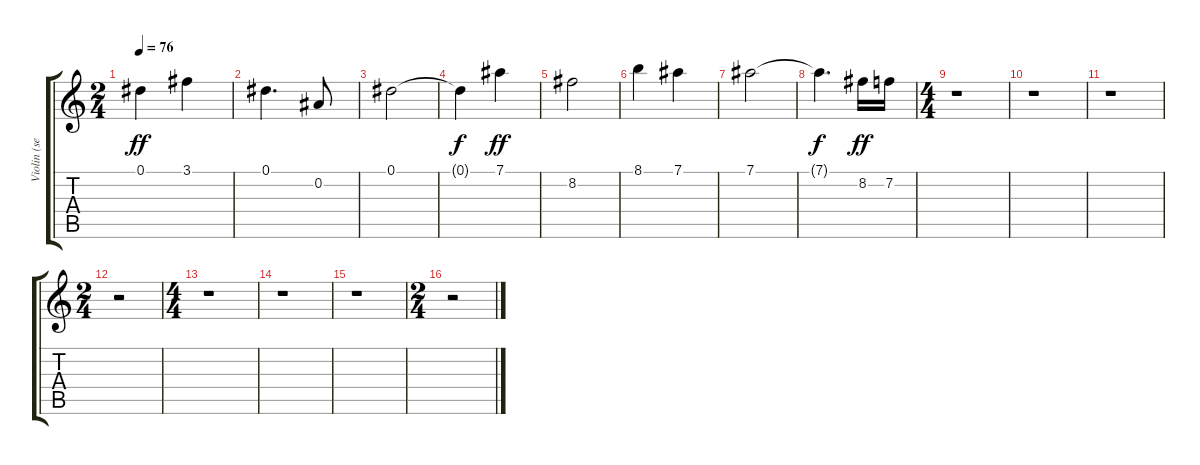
\track ("Violin (section)" "Violin (se") {instrument stringensemble1}
\staff {score tabs}
\tuning (Eb5 Bb4 Gb4 Db4 Ab3 Eb3) {hide}
\ts (2 4)
\tempo 76
\clef g2
\ks c
0.1.4{dy ff} 3.1.4 |
0.1.4{d} 0.2.8 |
0.1.2 |
0.1{t}.4{dy f} 7.1.4{dy ff} |
8.2.2 |
8.1.4 7.1.4 |
7.1.2 |
7.1{t}.4{d dy f} 8.2.16{dy ff} 7.2.16 |
\ts (4 4)
r.1 |
r.1 |
r.1 |
\ts (2 4)
r.2 |
\ts (4 4)
r.1 |
r.1 |
r.1 |
\ts (2 4)
r.2
